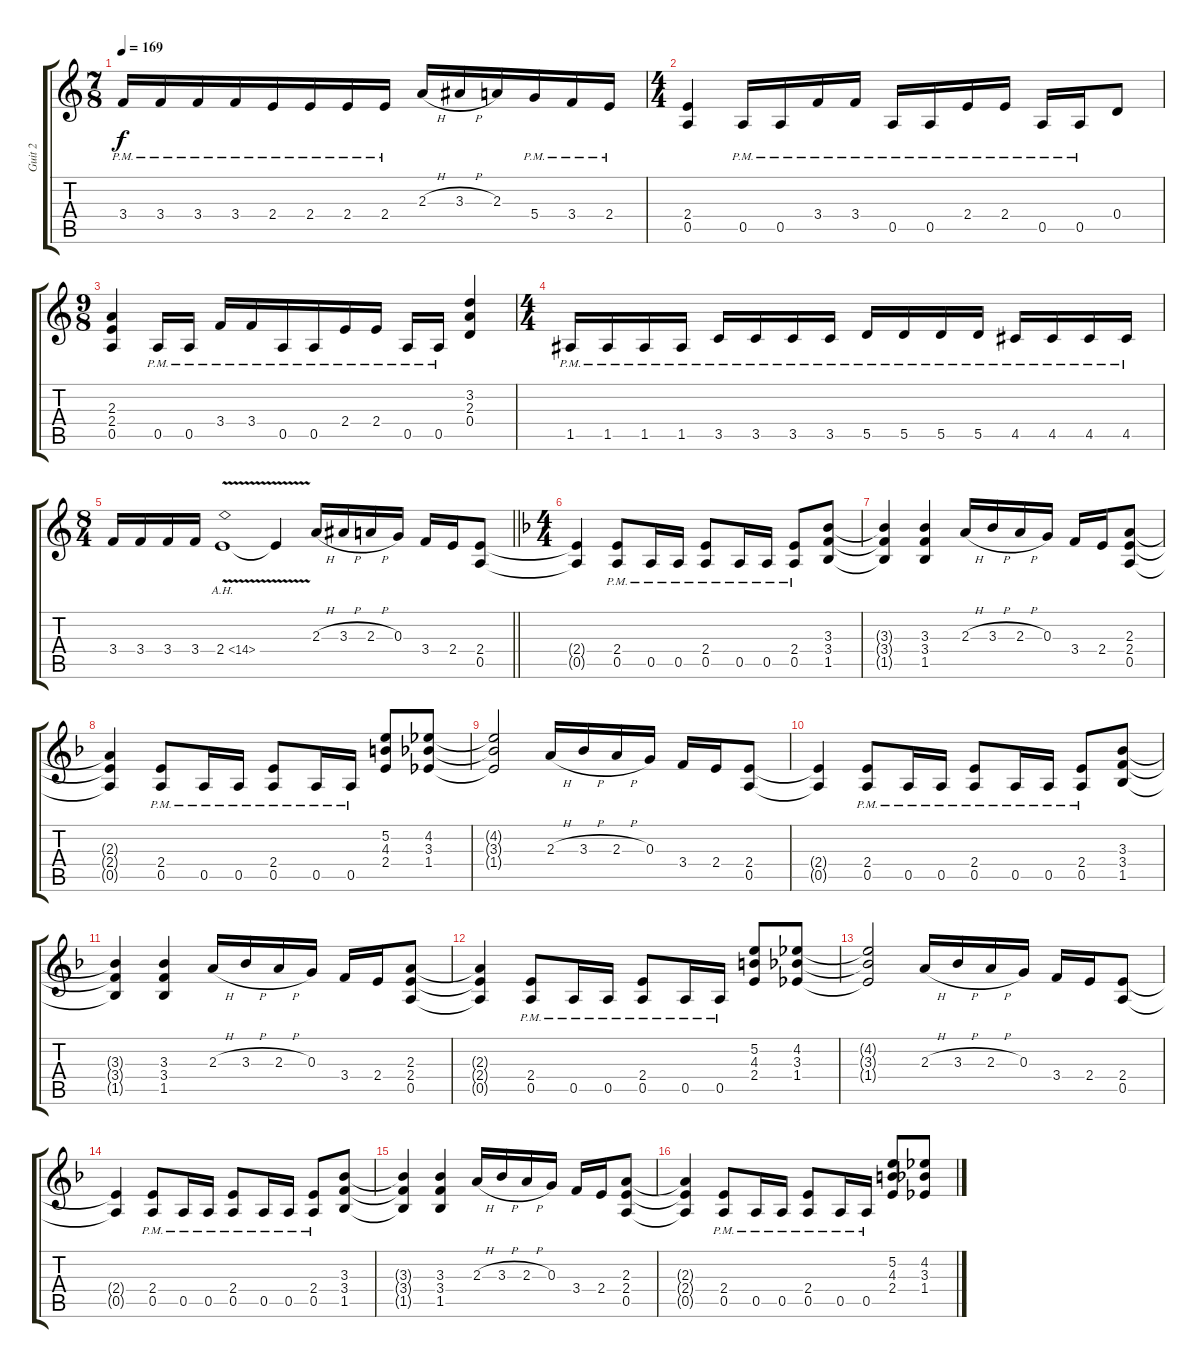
\track ("Guit 2" "Guit 2") {instrument distortionguitar}
\staff {score tabs}
\tuning (E4 B3 G3 D3 A2 E2) {hide}
\ts (7 8)
\tempo 169
\clef g2
\ks c
3.4{pm}.16{dy f} 3.4{pm}.16 3.4{pm}.16 3.4{pm}.16 2.4{pm}.16 2.4{pm}.16 2.4{pm}.16 2.4{pm}.16 2.3{h}.16 3.3{h}.16 2.3.16 5.4{pm}.16 3.4{pm}.16 2.4{pm}.16 |
\ts (4 4)
(2.4 0.5).4 0.5{pm}.16 0.5{pm}.16 3.4{pm}.16 3.4{pm}.16 0.5{pm}.16 0.5{pm}.16 2.4{pm}.16 2.4{pm}.16 0.5{pm}.16 0.5{pm}.16 0.4.8 |
\ts (9 8)
(2.3 2.4 0.5).4 0.5{pm}.16 0.5{pm}.16 3.4{pm}.16 3.4{pm}.16 0.5{pm}.16 0.5{pm}.16 2.4{pm}.16 2.4{pm}.16 0.5{pm}.16 0.5{pm}.16 (3.2 2.3 0.4).4 |
\ts (4 4)
1.5{pm}.16 1.5{pm}.16 1.5{pm}.16 1.5{pm}.16 3.5{pm}.16 3.5{pm}.16 3.5{pm}.16 3.5{pm}.16 5.5{pm}.16 5.5{pm}.16 5.5{pm}.16 5.5{pm}.16 4.5{pm}.16 4.5{pm}.16 4.5{pm}.16 4.5{pm}.16 |
\ts (8 4)
\barLineRight lightlight
3.4.16 3.4.16 3.4.16 3.4.16 2.4{ah 12 v}.1 2.4{t}.4 2.3{h}.16 3.3{h}.16 2.3{h}.16 0.3.16 3.4.16 2.4.16 (2.4 0.5).8 |
\ts (4 4)
\ks f
(2.4{t} 0.5{t}).4 (2.4{pm} 0.5{pm}).8 0.5{pm}.16 0.5{pm}.16 (2.4{pm} 0.5{pm}).8 0.5{pm}.16 0.5{pm}.16 (2.4{pm} 0.5{pm}).8 (3.3 3.4 1.5).8 |
(3.3{t} 3.4{t} 1.5{t}).4 (3.3 3.4 1.5).4 2.3{h}.16 3.3{h}.16 2.3{h}.16 0.3.16 3.4.16 2.4.16 (2.3 2.4 0.5).8 |
(2.3{t} 2.4{t} 0.5{t}).4 (2.4{pm} 0.5{pm}).8 0.5{pm}.16 0.5{pm}.16 (2.4{pm} 0.5{pm}).8 0.5{pm}.16 0.5{pm}.16 (5.2 4.3 2.4).8 (4.2 3.3 1.4).8 |
(4.2{t} 3.3{t} 1.4{t}).2 2.3{h}.16 3.3{h}.16 2.3{h}.16 0.3.16 3.4.16 2.4.16 (2.4 0.5).8 |
(2.4{t} 0.5{t}).4 (2.4{pm} 0.5{pm}).8 0.5{pm}.16 0.5{pm}.16 (2.4{pm} 0.5{pm}).8 0.5{pm}.16 0.5{pm}.16 (2.4{pm} 0.5{pm}).8 (3.3 3.4 1.5).8 |
(3.3{t} 3.4{t} 1.5{t}).4 (3.3 3.4 1.5).4 2.3{h}.16 3.3{h}.16 2.3{h}.16 0.3.16 3.4.16 2.4.16 (2.3 2.4 0.5).8 |
(2.3{t} 2.4{t} 0.5{t}).4 (2.4{pm} 0.5{pm}).8 0.5{pm}.16 0.5{pm}.16 (2.4{pm} 0.5{pm}).8 0.5{pm}.16 0.5{pm}.16 (5.2 4.3 2.4).8 (4.2 3.3 1.4).8 |
(4.2{t} 3.3{t} 1.4{t}).2 2.3{h}.16 3.3{h}.16 2.3{h}.16 0.3.16 3.4.16 2.4.16 (2.4 0.5).8 |
(2.4{t} 0.5{t}).4 (2.4{pm} 0.5{pm}).8 0.5{pm}.16 0.5{pm}.16 (2.4{pm} 0.5{pm}).8 0.5{pm}.16 0.5{pm}.16 (2.4{pm} 0.5{pm}).8 (3.3 3.4 1.5).8 |
(3.3{t} 3.4{t} 1.5{t}).4 (3.3 3.4 1.5).4 2.3{h}.16 3.3{h}.16 2.3{h}.16 0.3.16 3.4.16 2.4.16 (2.3 2.4 0.5).8 |
(2.3{t} 2.4{t} 0.5{t}).4 (2.4{pm} 0.5{pm}).8 0.5{pm}.16 0.5{pm}.16 (2.4{pm} 0.5{pm}).8 0.5{pm}.16 0.5{pm}.16 (5.2 4.3 2.4).8 (4.2 3.3 1.4).8
